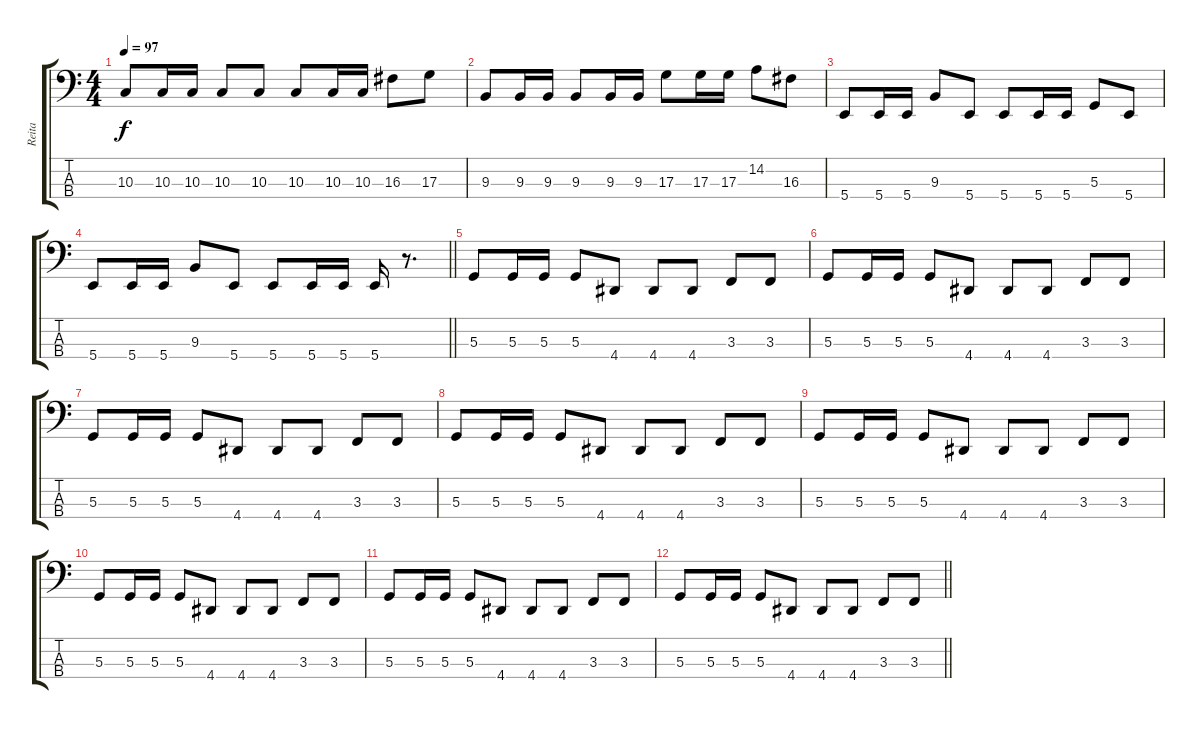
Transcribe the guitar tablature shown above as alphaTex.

\track ("Reita" "Reita") {instrument electricbasspick}
\staff {score tabs}
\tuning (C2 G1 D1 B0) {hide}
\ts (4 4)
\tempo 97
\clef f4
\ks c
10.3.8{dy f} 10.3.16 10.3.16 10.3.8 10.3.8 10.3.8 10.3.16 10.3.16 16.3.8 17.3.8 |
9.3.8 9.3.16 9.3.16 9.3.8 9.3.16 9.3.16 17.3.8 17.3.16 17.3.16 14.2.8 16.3.8 |
5.4.8 5.4.16 5.4.16 9.3.8 5.4.8 5.4.8 5.4.16 5.4.16 5.3.8 5.4.8 |
\barLineRight lightlight
5.4.8 5.4.16 5.4.16 9.3.8 5.4.8 5.4.8 5.4.16 5.4.16 5.4.16 r.8{d} |
5.3.8 5.3.16 5.3.16 5.3.8 4.4.8 4.4.8 4.4.8 3.3.8 3.3.8 |
5.3.8 5.3.16 5.3.16 5.3.8 4.4.8 4.4.8 4.4.8 3.3.8 3.3.8 |
5.3.8 5.3.16 5.3.16 5.3.8 4.4.8 4.4.8 4.4.8 3.3.8 3.3.8 |
5.3.8 5.3.16 5.3.16 5.3.8 4.4.8 4.4.8 4.4.8 3.3.8 3.3.8 |
5.3.8 5.3.16 5.3.16 5.3.8 4.4.8 4.4.8 4.4.8 3.3.8 3.3.8 |
5.3.8 5.3.16 5.3.16 5.3.8 4.4.8 4.4.8 4.4.8 3.3.8 3.3.8 |
5.3.8 5.3.16 5.3.16 5.3.8 4.4.8 4.4.8 4.4.8 3.3.8 3.3.8 |
\barLineRight lightlight
5.3.8 5.3.16 5.3.16 5.3.8 4.4.8 4.4.8 4.4.8 3.3.8 3.3.8
